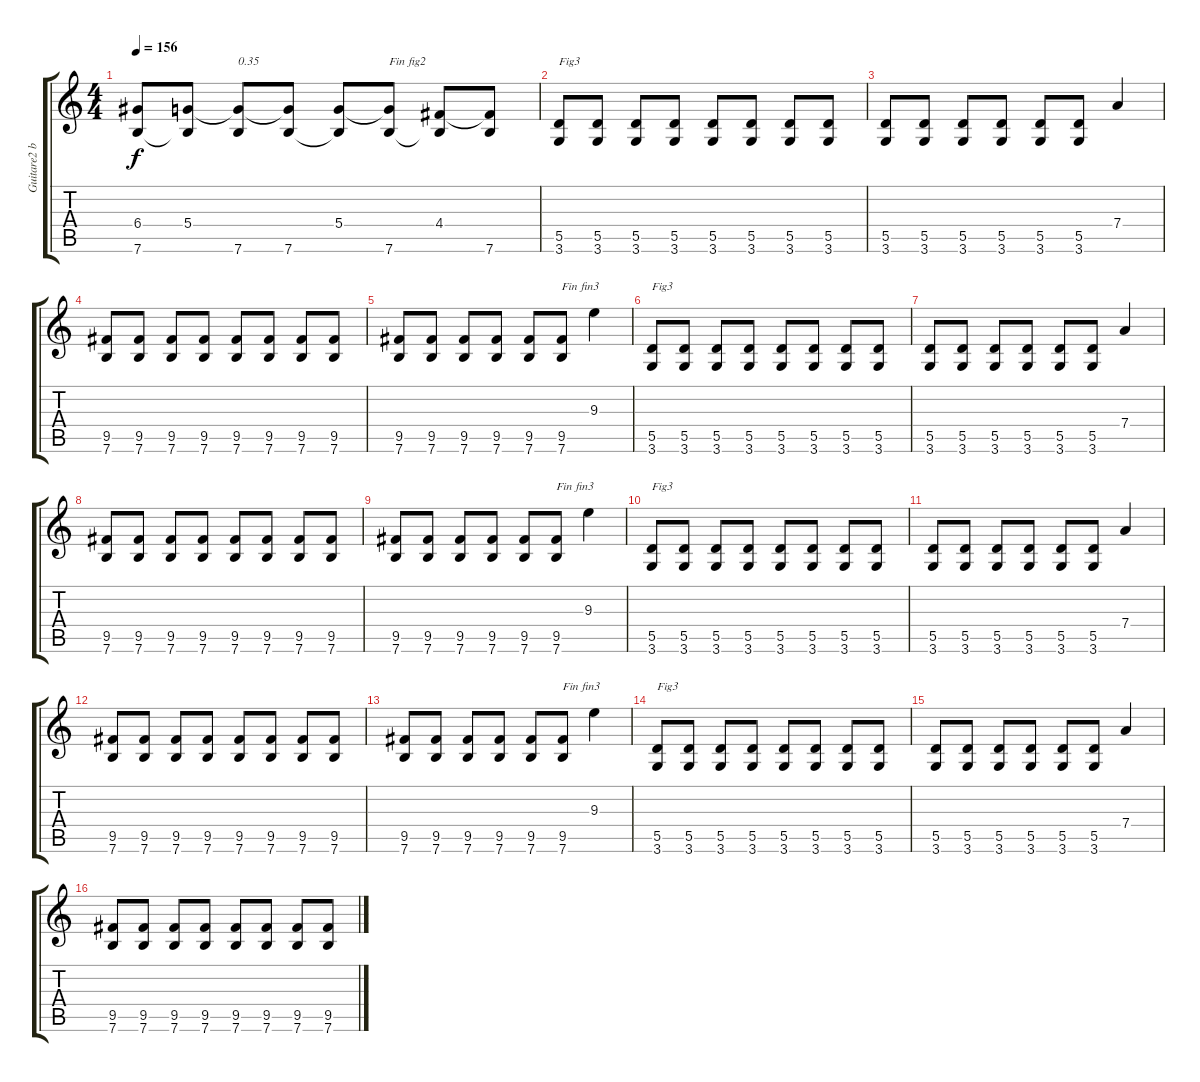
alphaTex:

\track ("Guitare2 bis" "Guitare2 b") {instrument banjo}
\staff {score tabs}
\tuning (E4 B3 G3 D3 A2 E2) {hide}
\displaytranspose 12
\ts (4 4)
\tempo 156
\clef g2
\ks c
(6.4{t} 7.6).8{dy f} (5.4 7.6{t}).8 (5.4{t} 7.6).8{txt "0.35"} (5.4{t} 7.6).8 (5.4 7.6{t}).8 (5.4{t} 7.6).8{txt "Fin fig2"} (4.4 7.6{t}).8 (4.4{t} 7.6).8 |
(5.5 3.6).8{txt "Fig3"} (5.5 3.6).8 (5.5 3.6).8 (5.5 3.6).8 (5.5 3.6).8 (5.5 3.6).8 (5.5 3.6).8 (5.5 3.6).8 |
(5.5 3.6).8 (5.5 3.6).8 (5.5 3.6).8 (5.5 3.6).8 (5.5 3.6).8 (5.5 3.6).8 7.4.4 |
(9.5 7.6).8 (9.5 7.6).8 (9.5 7.6).8 (9.5 7.6).8 (9.5 7.6).8 (9.5 7.6).8 (9.5 7.6).8 (9.5 7.6).8 |
(9.5 7.6).8 (9.5 7.6).8 (9.5 7.6).8 (9.5 7.6).8 (9.5 7.6).8 (9.5 7.6).8{txt "Fin fin3"} 9.3.4 |
(5.5 3.6).8{txt "Fig3"} (5.5 3.6).8 (5.5 3.6).8 (5.5 3.6).8 (5.5 3.6).8 (5.5 3.6).8 (5.5 3.6).8 (5.5 3.6).8 |
(5.5 3.6).8 (5.5 3.6).8 (5.5 3.6).8 (5.5 3.6).8 (5.5 3.6).8 (5.5 3.6).8 7.4.4 |
(9.5 7.6).8 (9.5 7.6).8 (9.5 7.6).8 (9.5 7.6).8 (9.5 7.6).8 (9.5 7.6).8 (9.5 7.6).8 (9.5 7.6).8 |
(9.5 7.6).8 (9.5 7.6).8 (9.5 7.6).8 (9.5 7.6).8 (9.5 7.6).8 (9.5 7.6).8{txt "Fin fin3"} 9.3.4 |
(5.5 3.6).8{txt "Fig3"} (5.5 3.6).8 (5.5 3.6).8 (5.5 3.6).8 (5.5 3.6).8 (5.5 3.6).8 (5.5 3.6).8 (5.5 3.6).8 |
(5.5 3.6).8 (5.5 3.6).8 (5.5 3.6).8 (5.5 3.6).8 (5.5 3.6).8 (5.5 3.6).8 7.4.4 |
(9.5 7.6).8 (9.5 7.6).8 (9.5 7.6).8 (9.5 7.6).8 (9.5 7.6).8 (9.5 7.6).8 (9.5 7.6).8 (9.5 7.6).8 |
(9.5 7.6).8 (9.5 7.6).8 (9.5 7.6).8 (9.5 7.6).8 (9.5 7.6).8 (9.5 7.6).8{txt "Fin fin3"} 9.3.4 |
(5.5 3.6).8{txt "Fig3"} (5.5 3.6).8 (5.5 3.6).8 (5.5 3.6).8 (5.5 3.6).8 (5.5 3.6).8 (5.5 3.6).8 (5.5 3.6).8 |
(5.5 3.6).8 (5.5 3.6).8 (5.5 3.6).8 (5.5 3.6).8 (5.5 3.6).8 (5.5 3.6).8 7.4.4 |
(9.5 7.6).8 (9.5 7.6).8 (9.5 7.6).8 (9.5 7.6).8 (9.5 7.6).8 (9.5 7.6).8 (9.5 7.6).8 (9.5 7.6).8
